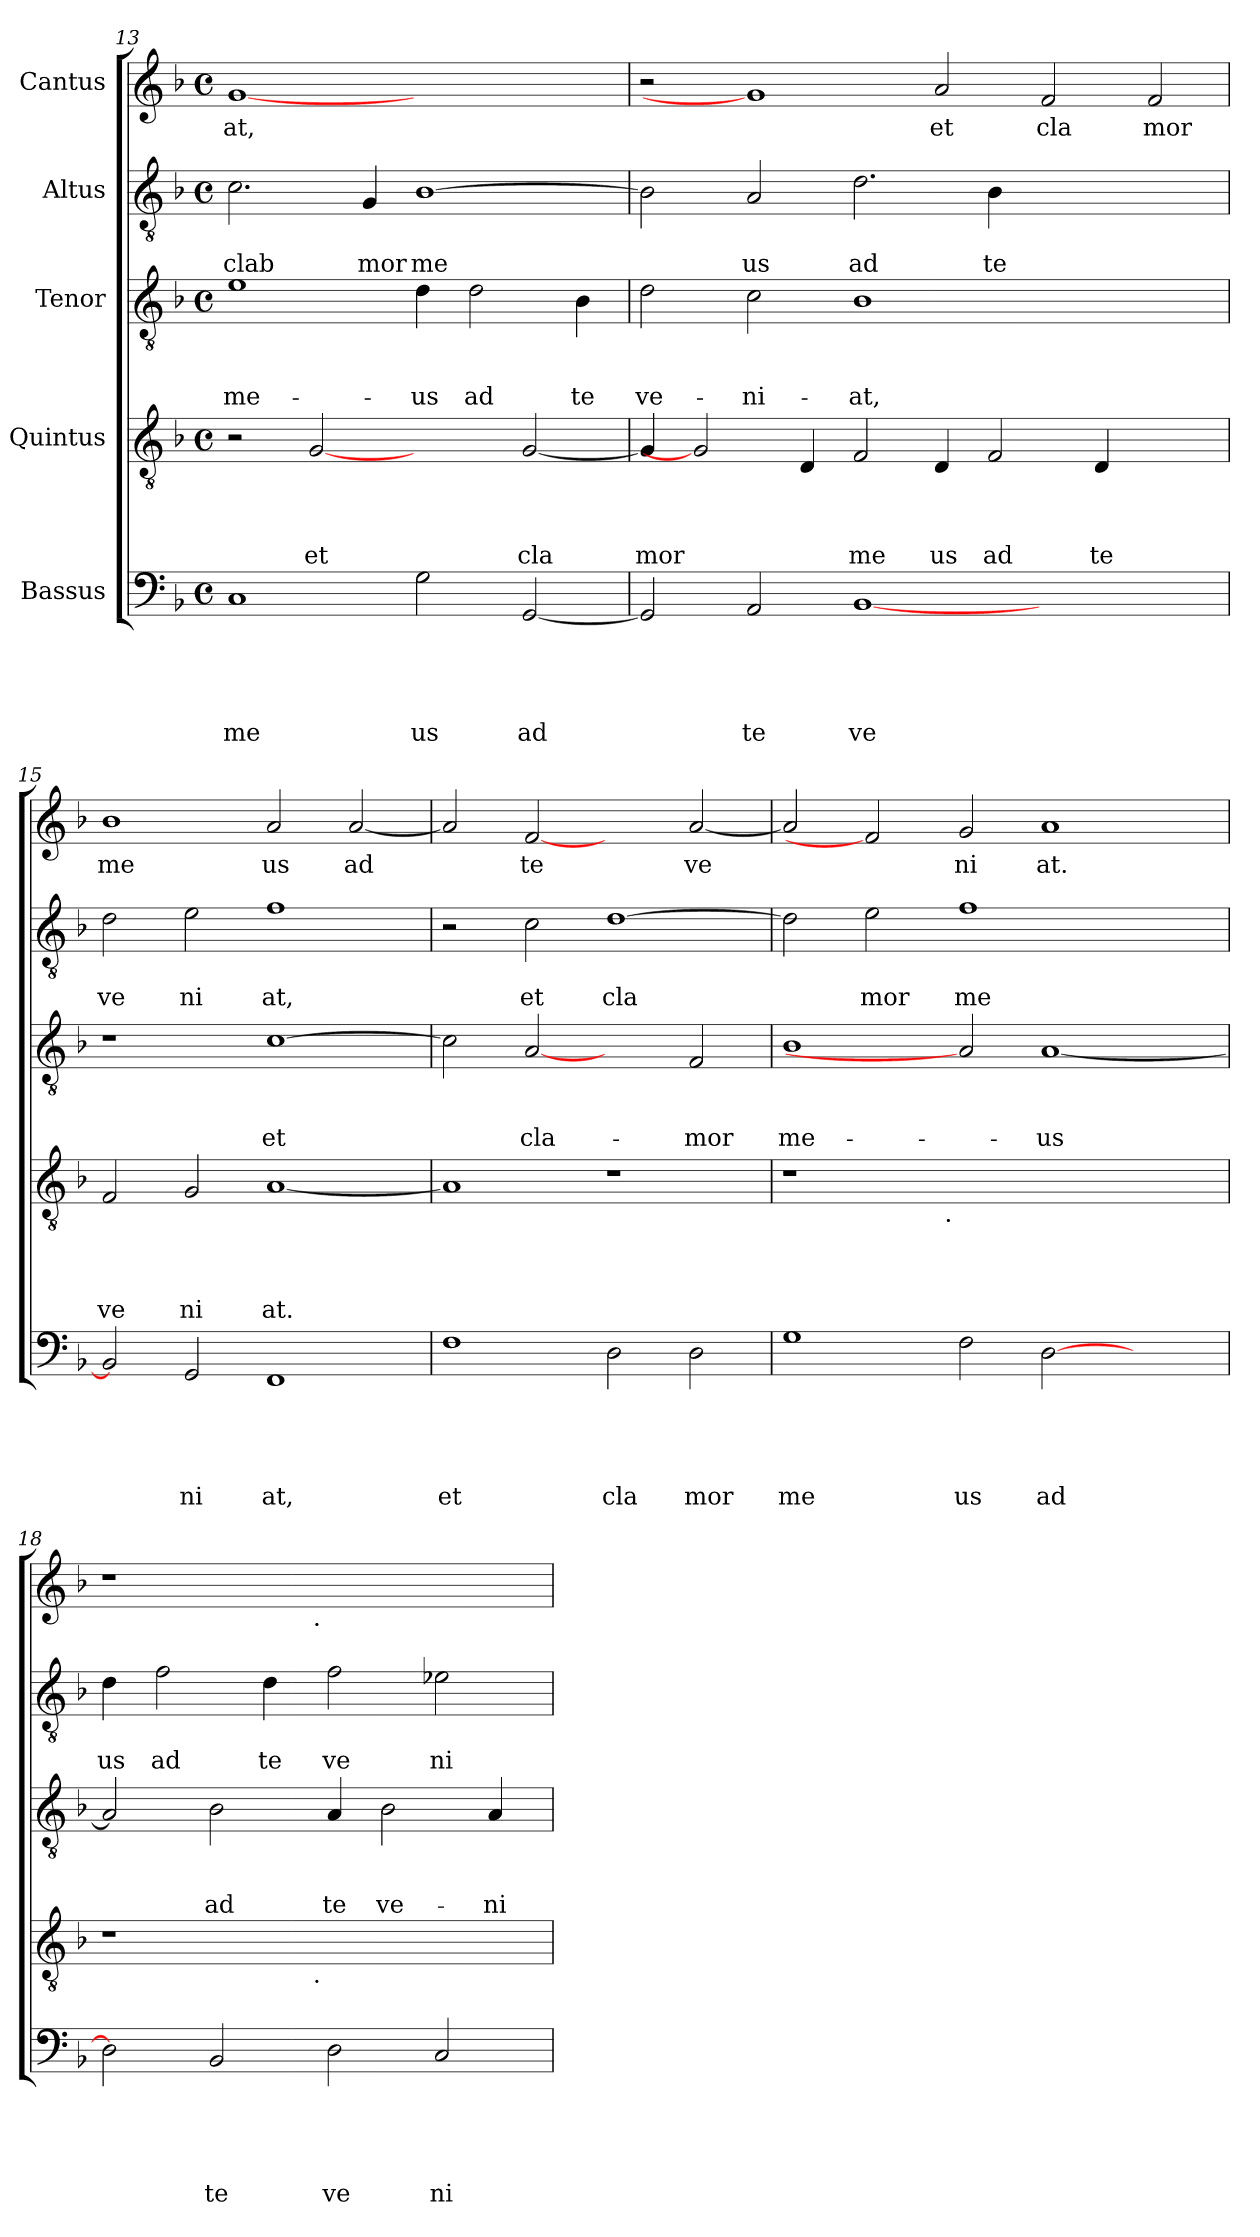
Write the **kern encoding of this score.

**kern	**text	**text	**text	**text	**text	**kern	**text	**text	**text	**text	**kern	**text	**text	**text	**kern	**text	**text	**kern	**text
*part5	*part5	*part5	*part5	*part5	*part5	*part4	*part4	*part4	*part4	*part4	*part3	*part3	*part3	*part3	*part2	*part2	*part2	*part1	*part1
*staff5	*staff5	*staff5	*staff5	*staff5	*staff5	*staff4	*staff4	*staff4	*staff4	*staff4	*staff3	*staff3	*staff3	*staff3	*staff2	*staff2	*staff2	*staff1	*staff1
*I"Bassus	*	*	*	*	*	*I"Quintus	*	*	*	*	*I"Tenor	*	*	*	*I"Altus	*	*	*I"Cantus	*
!!LO:LB:g=z
*clefF4	*	*	*	*	*	*clefGv2	*	*	*	*	*clefGv2	*	*	*	*clefGv2	*	*	*clefG2	*
*k[b-]	*	*	*	*	*	*k[b-]	*	*	*	*	*k[b-]	*	*	*	*k[b-]	*	*	*k[b-]	*
*F:	*	*	*	*	*	*F:	*	*	*	*	*F:	*	*	*	*F:	*	*	*F:	*
*M4/4	*	*	*	*	*	*M4/4	*	*	*	*	*M4/4	*	*	*	*M4/4	*	*	*M4/4	*
*met(c)	*	*	*	*	*	*met(c)	*	*	*	*	*met(c)	*	*	*	*met(c)	*	*	*met(c)	*
=13	=13	=13	=13	=13	=13	=13	=13	=13	=13	=13	=13	=13	=13	=13	=13	=13	=13	=13	=13
!	!	!	!	!	!LO:LY:b	!	!	!	!	!	!	!	!	!LO:LY:b	!	!	!LO:LY:b	!	!LO:LY:b
1C	.	.	.	.	me	2r	.	.	.	.	1e	.	.	me-	2.c\	.	clab	[1g	at,
!	!	!	!	!	!	!	!	!	!	!LO:LY:b	!	!	!	!	!	!	!	!	!
.	.	.	.	.	.	[2G	.	.	.	et	.	.	.	.	.	.	.	.	.
!	!	!	!	!	!	!	!	!	!	!	!	!	!	!	!	!	!LO:LY:b	!	!
.	.	.	.	.	.	.	.	.	.	.	.	.	.	.	4G/	.	mor	.	.
!	!	!	!	!	!LO:LY:b	!	!	!	!	!	!	!	!	!LO:LY:b	!	!	!LO:LY:b	!	!
2G\	.	.	.	.	us	2ryy	.	.	.	.	4d\	.	.	-us	[>1B-	.	me	1ryy	.
!	!	!	!	!	!	!	!	!	!	!	!	!	!	!LO:LY:b	!	!	!	!	!
.	.	.	.	.	.	.	.	.	.	.	2d\	.	.	ad	.	.	.	.	.
!	!	!	!	!	!LO:LY:b	!	!	!	!	!LO:LY:b	!	!	!	!	!	!	!	!	!
[<2GG/	.	.	.	.	ad	[<2G/	.	.	.	cla	.	.	.	.	.	.	.	.	.
!	!	!	!	!	!	!	!	!	!	!	!	!	!	!LO:LY:b	!	!	!	!	!
.	.	.	.	.	.	.	.	.	.	.	4B-\	.	.	te	.	.	.	.	.
=14	=14	=14	=14	=14	=14	=14	=14	=14	=14	=14	=14	=14	=14	=14	=14	=14	=14	=14	=14
!	!	!	!	!	!	!	!	!	!	!LO:LY:b	!	!	!	!LO:LY:b	!	!	!	!	!
2GG/]	.	.	.	.	.	4G/]	.	.	.	mor	2d\	.	.	ve-	2B-\]	.	.	2r	.
.	.	.	.	.	.	2G]	.	.	.	.	.	.	.	.	.	.	.	.	.
!	!	!	!	!	!LO:LY:b	!	!	!	!	!	!	!	!	!LO:LY:b	!	!	!LO:LY:b	!	!
2AA/	.	.	.	.	te	.	.	.	.	.	2c\	.	.	-ni-	2A/	.	us	1g]	.
.	.	.	.	.	.	4D/	.	.	.	.	.	.	.	.	.	.	.	.	.
!	!	!	!	!	!LO:LY:b	!	!	!	!	!LO:LY:b	!	!	!	!LO:LY:b	!	!	!LO:LY:b	!	!
[<1BB-	.	.	.	.	ve	2F/	.	.	.	me	1B-	.	.	-at,	2.d\	.	ad	.	.
!	!	!	!	!	!	!	!	!	!	!LO:LY:b	!	!	!	!	!	!	!	!	!LO:LY:b
.	.	.	.	.	.	4D/	.	.	.	us	.	.	.	.	.	.	.	2a/	et
!	!	!	!	!	!	!	!	!	!	!LO:LY:b	!	!	!	!	!	!	!LO:LY:b	!	!
.	.	.	.	.	.	2F/	.	.	.	ad	.	.	.	.	4B-\	.	te	.	.
!	!	!	!	!	!	!	!	!	!	!	!	!	!	!	!	!	!	!	!LO:LY:b
1ryy	.	.	.	.	.	.	.	.	.	.	1ryy	.	.	.	1ryy	.	.	2f/	cla
!	!	!	!	!	!	!	!	!	!	!LO:LY:b	!	!	!	!	!	!	!	!	!
.	.	.	.	.	.	4D/	.	.	.	te	.	.	.	.	.	.	.	.	.
!	!	!	!	!	!	!	!	!	!	!	!	!	!	!	!	!	!	!	!LO:LY:b
.	.	.	.	.	.	2ryy	.	.	.	.	.	.	.	.	.	.	.	2f/	mor
=15	=15	=15	=15	=15	=15	=15	=15	=15	=15	=15	=15	=15	=15	=15	=15	=15	=15	=15	=15
!	!	!	!	!	!	!	!	!	!	!LO:LY:b	!	!	!	!	!	!	!LO:LY:b	!	!LO:LY:b
2BB-/]	.	.	.	.	.	2F/	.	.	.	ve	1r	.	.	.	2d\	.	ve	1b-	me
!	!	!	!	!	!LO:LY:b	!	!	!	!	!LO:LY:b	!	!	!	!	!	!	!LO:LY:b	!	!
2GG/	.	.	.	.	ni	2G/	.	.	.	ni	.	.	.	.	2e\	.	ni	.	.
!	!	!	!	!	!LO:LY:b	!	!	!	!	!LO:LY:b	!	!	!	!LO:LY:b	!	!	!LO:LY:b	!	!LO:LY:b
1FF	.	.	.	.	at,	[<1A	.	.	.	at.	[>1c	.	.	et	1f	.	at,	2a/	us
!	!	!	!	!	!	!	!	!	!	!	!	!	!	!	!	!	!	!	!LO:LY:b
.	.	.	.	.	.	.	.	.	.	.	.	.	.	.	.	.	.	[<2a/	ad
=16	=16	=16	=16	=16	=16	=16	=16	=16	=16	=16	=16	=16	=16	=16	=16	=16	=16	=16	=16
!	!	!	!	!	!LO:LY:b	!	!	!	!	!	!	!	!	!	!	!	!	!	!
1F	.	.	.	.	et	1A]	.	.	.	.	2c\]	.	.	.	2r	.	.	2a/]	.
!	!	!	!	!	!	!	!	!	!	!	!	!	!	!LO:LY:b	!	!	!LO:LY:b	!	!LO:LY:b
.	.	.	.	.	.	.	.	.	.	.	[2A	.	.	cla-	2c\	.	et	[2f	te
!	!	!	!	!	!LO:LY:b	!	!	!	!	!	!	!	!	!	!	!	!LO:LY:b	!	!
2D\	.	.	.	.	cla	1r	.	.	.	.	2ryy	.	.	.	[>1d	.	cla	2ryy	.
!	!	!	!	!	!LO:LY:b	!	!	!	!	!	!	!	!	!LO:LY:b	!	!	!	!	!LO:LY:b
2D\	.	.	.	.	mor	.	.	.	.	.	2F/	.	.	-mor	.	.	.	[<2a/	ve
=17	=17	=17	=17	=17	=17	=17	=17	=17	=17	=17	=17	=17	=17	=17	=17	=17	=17	=17	=17
!	!	!	!	!	!LO:LY:b	!	!	!	!	!	!	!	!	!LO:LY:b	!	!	!	!	!
*	*	*	*	*	*	*^	*	*	*	*	*	*	*	*	*	*	*	*	*
1G	.	.	.	.	me	1r	2ryy	.	.	.	.	1B-	.	.	me-	2d\]	.	.	2a/]	.
!	!	!	!	!	!	!	!	!	!	!	!	!	!	!	!	!	!	!LO:LY:b	!	!
.	.	.	.	.	.	.	4...ryy	.	.	.	.	.	.	.	.	2e\	.	mor	2f]	.
!	!	!	!	!	!	!	!LO:TX:b:t=.	!	!	!	!	!	!	!	!	!	!	!	!	!
.	.	.	.	.	.	.	1ryy	.	.	.	.	.	.	.	.	.	.	.	.	.
!	!	!	!	!	!LO:LY:b	!	!	!	!	!	!	!	!	!	!	!	!	!LO:LY:b	!	!LO:LY:b
2F\	.	.	.	.	us	1.ryy	.	.	.	.	.	2A]	.	.	.	1f	.	me	2g/	ni
!	!	!	!	!	!LO:LY:b	!	!	!	!	!	!	!	!	!	!LO:LY:b	!	!	!	!	!LO:LY:b
[>2D\	.	.	.	.	ad	.	.	.	.	.	.	[<1A	.	.	-us	.	.	.	1a	at.
.	.	.	.	.	.	.	2ryy	.	.	.	.	.	.	.	.	.	.	.	.	.
2ryy	.	.	.	.	.	.	.	.	.	.	.	.	.	.	.	2ryy	.	.	.	.
.	.	.	.	.	.	.	32ryy	.	.	.	.	.	.	.	.	.	.	.	.	.
=18	=18	=18	=18	=18	=18	=18	=18	=18	=18	=18	=18	=18	=18	=18	=18	=18	=18	=18	=18	=18
!	!	!	!	!	!	!	!	!	!	!	!	!	!	!	!	!	!	!LO:LY:b	!	!
*	*	*	*	*	*	*	*	*	*	*	*	*	*	*	*	*	*	*	*^	*
2D\]	.	.	.	.	.	1r	2ryy	.	.	.	.	2A/]	.	.	.	4d\	.	us	1r	2ryy	.
!	!	!	!	!	!	!	!	!	!	!	!	!	!	!	!	!	!	!LO:LY:b	!	!	!
.	.	.	.	.	.	.	.	.	.	.	.	.	.	.	.	2f\	.	ad	.	.	.
!	!	!	!	!	!LO:LY:b	!	!	!	!	!	!	!	!	!	!LO:LY:b	!	!	!	!	!	!
2BB-/	.	.	.	.	te	.	4...ryy	.	.	.	.	2B-\	.	.	ad	.	.	.	.	4...ryy	.
!	!	!	!	!	!	!	!	!	!	!	!	!	!	!	!	!	!	!LO:LY:b	!	!	!
.	.	.	.	.	.	.	.	.	.	.	.	.	.	.	.	4d\	.	te	.	.	.
!	!	!	!	!	!	!	!	!	!	!	!	!	!	!	!	!	!	!	!	!LO:TX:b:t=.	!
!	!	!	!	!	!	!	!LO:TX:b:t=.	!	!	!	!	!	!	!	!	!	!	!	!	!	!
.	.	.	.	.	.	.	1ryy	.	.	.	.	.	.	.	.	.	.	.	.	1ryy	.
!	!	!	!	!	!LO:LY:b	!	!	!	!	!	!	!	!	!	!LO:LY:b	!	!	!LO:LY:b	!	!	!
2D\	.	.	.	.	ve	1ryy	.	.	.	.	.	4A/	.	.	te	2f\	.	ve	1ryy	.	.
!	!	!	!	!	!	!	!	!	!	!	!	!	!	!	!LO:LY:b	!	!	!	!	!	!
.	.	.	.	.	.	.	.	.	.	.	.	2B-\	.	.	ve-	.	.	.	.	.	.
!	!	!	!	!	!LO:LY:b	!	!	!	!	!	!	!	!	!	!	!	!	!LO:LY:b	!	!	!
2C/	.	.	.	.	ni	.	.	.	.	.	.	.	.	.	.	2e-X\	.	ni	.	.	.
!	!	!	!	!	!	!	!	!	!	!	!	!	!	!	!LO:LY:b	!	!	!	!	!	!
.	.	.	.	.	.	.	.	.	.	.	.	4A/	.	.	-ni-	.	.	.	.	.	.
.	.	.	.	.	.	.	32ryy	.	.	.	.	.	.	.	.	.	.	.	.	32ryy	.
*	*	*	*	*	*	*v	*v	*	*	*	*	*	*	*	*	*	*	*	*v	*v	*
=	=	=	=	=	=	=	=	=	=	=	=	=	=	=	=	=	=	=	=
*-	*-	*-	*-	*-	*-	*-	*-	*-	*-	*-	*-	*-	*-	*-	*-	*-	*-	*-	*-
